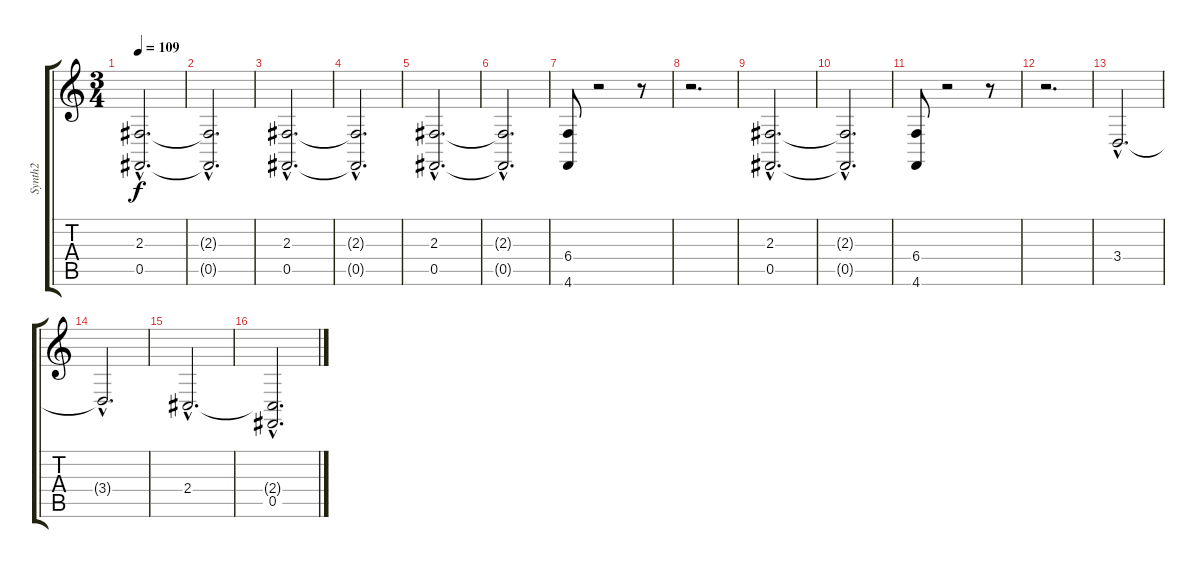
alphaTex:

\track ("Synth2" "Synth2") {instrument stringensemble1}
\staff {score tabs}
\tuning (Db4 Ab3 E3 B2 Gb2 Db2) {hide}
\ts (3 4)
\tempo 109
\clef g2
\ks c
(2.3{hac} 0.5{hac}).2{d dy f} |
(2.3{hac t} 0.5{hac t}).2{d} |
(2.3{hac} 0.5{hac}).2{d} |
(2.3{hac t} 0.5{hac t}).2{d} |
(2.3{hac} 0.5{hac}).2{d} |
(2.3{hac t} 0.5{hac t}).2{d} |
(6.4 4.6).8 r.2 r.8 |
r.2{d} |
(2.3{hac} 0.5{hac}).2{d} |
(2.3{hac t} 0.5{hac t}).2{d} |
(6.4 4.6).8 r.2 r.8 |
r.2{d} |
3.4{hac}.2{d} |
3.4{hac t}.2{d} |
2.4{hac}.2{d} |
(2.4{hac t} 0.5{hac}).2{d}
